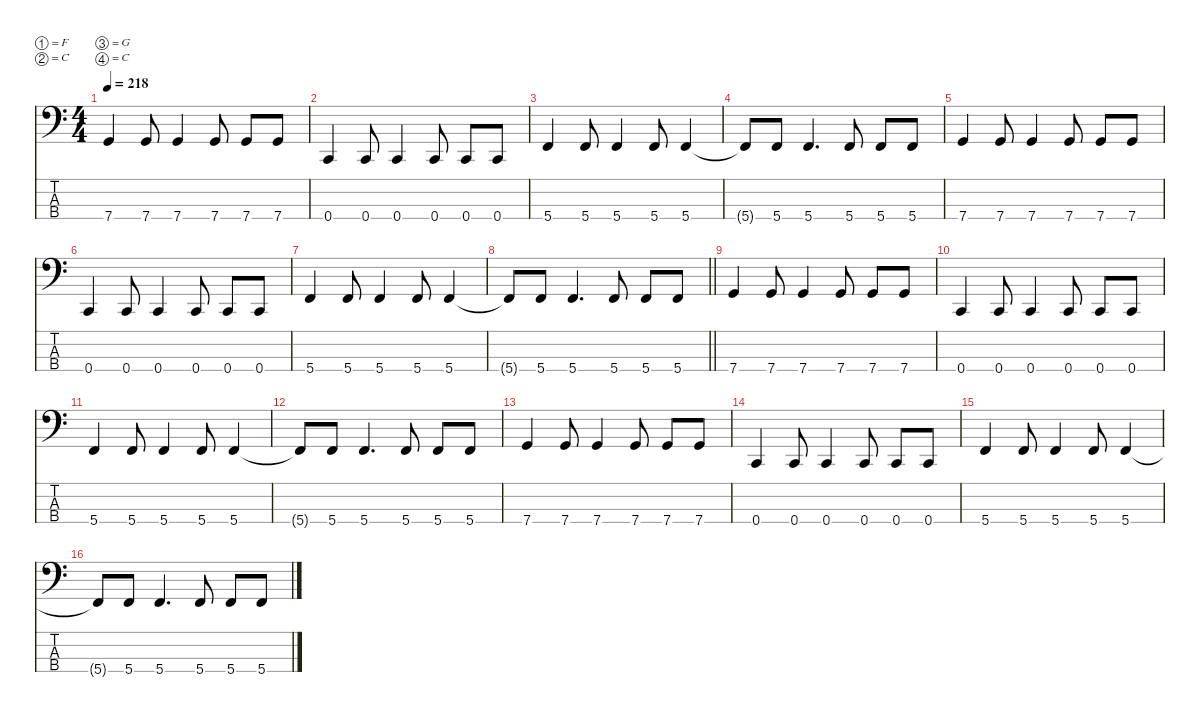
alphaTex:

\defaultSystemsLayout 4
\hideDynamics
\bracketExtendMode nobrackets
\singleTrackTrackNamePolicy hidden
\multiTrackTrackNamePolicy hidden
\firstSystemTrackNameMode fullname
\otherSystemsTrackNameOrientation horizontal
\track ("Bass" "el.bs.") {defaultSystemsLayout 8 instrument electricbassfinger}
\staff {score tabs}
\tuning (F2 C2 G1 C1)
\ts (4 4)
\tempo 218
\clef f4
\ks c
7.4.4{dy f beam Up} 7.4.8{beam Up} 7.4.4{beam Up} 7.4.8{beam Up} 7.4.8{beam Up} 7.4.8{beam Up} |
0.4.4{beam Up} 0.4.8{beam Up} 0.4.4{beam Up} 0.4.8{beam Up} 0.4.8{beam Up} 0.4.8{beam Up} |
5.4.4{beam Up} 5.4.8{beam Up} 5.4.4{beam Up} 5.4.8{beam Up} 5.4.4{beam Up} |
5.4{t}.8{beam Up} 5.4.8{beam Up} 5.4.4{d beam Up} 5.4.8{beam Up} 5.4.8{beam Up} 5.4.8{beam Up} |
7.4.4{beam Up} 7.4.8{beam Up} 7.4.4{beam Up} 7.4.8{beam Up} 7.4.8{beam Up} 7.4.8{beam Up} |
0.4.4{beam Up} 0.4.8{beam Up} 0.4.4{beam Up} 0.4.8{beam Up} 0.4.8{beam Up} 0.4.8{beam Up} |
5.4.4{beam Up} 5.4.8{beam Up} 5.4.4{beam Up} 5.4.8{beam Up} 5.4.4{beam Up} |
\barLineRight lightlight
5.4{t}.8{beam Up} 5.4.8{beam Up} 5.4.4{d beam Up} 5.4.8{beam Up} 5.4.8{beam Up} 5.4.8{beam Up} |
7.4.4{beam Up} 7.4.8{beam Up} 7.4.4{beam Up} 7.4.8{beam Up} 7.4.8{beam Up} 7.4.8{beam Up} |
0.4.4{beam Up} 0.4.8{beam Up} 0.4.4{beam Up} 0.4.8{beam Up} 0.4.8{beam Up} 0.4.8{beam Up} |
5.4.4{beam Up} 5.4.8{beam Up} 5.4.4{beam Up} 5.4.8{beam Up} 5.4.4{beam Up} |
5.4{t}.8{beam Up} 5.4.8{beam Up} 5.4.4{d beam Up} 5.4.8{beam Up} 5.4.8{beam Up} 5.4.8{beam Up} |
7.4.4{beam Up} 7.4.8{beam Up} 7.4.4{beam Up} 7.4.8{beam Up} 7.4.8{beam Up} 7.4.8{beam Up} |
0.4.4{beam Up} 0.4.8{beam Up} 0.4.4{beam Up} 0.4.8{beam Up} 0.4.8{beam Up} 0.4.8{beam Up} |
5.4.4{beam Up} 5.4.8{beam Up} 5.4.4{beam Up} 5.4.8{beam Up} 5.4.4{beam Up} |
5.4{t}.8{beam Up} 5.4.8{beam Up} 5.4.4{d beam Up} 5.4.8{beam Up} 5.4.8{beam Up} 5.4.8{beam Up}
